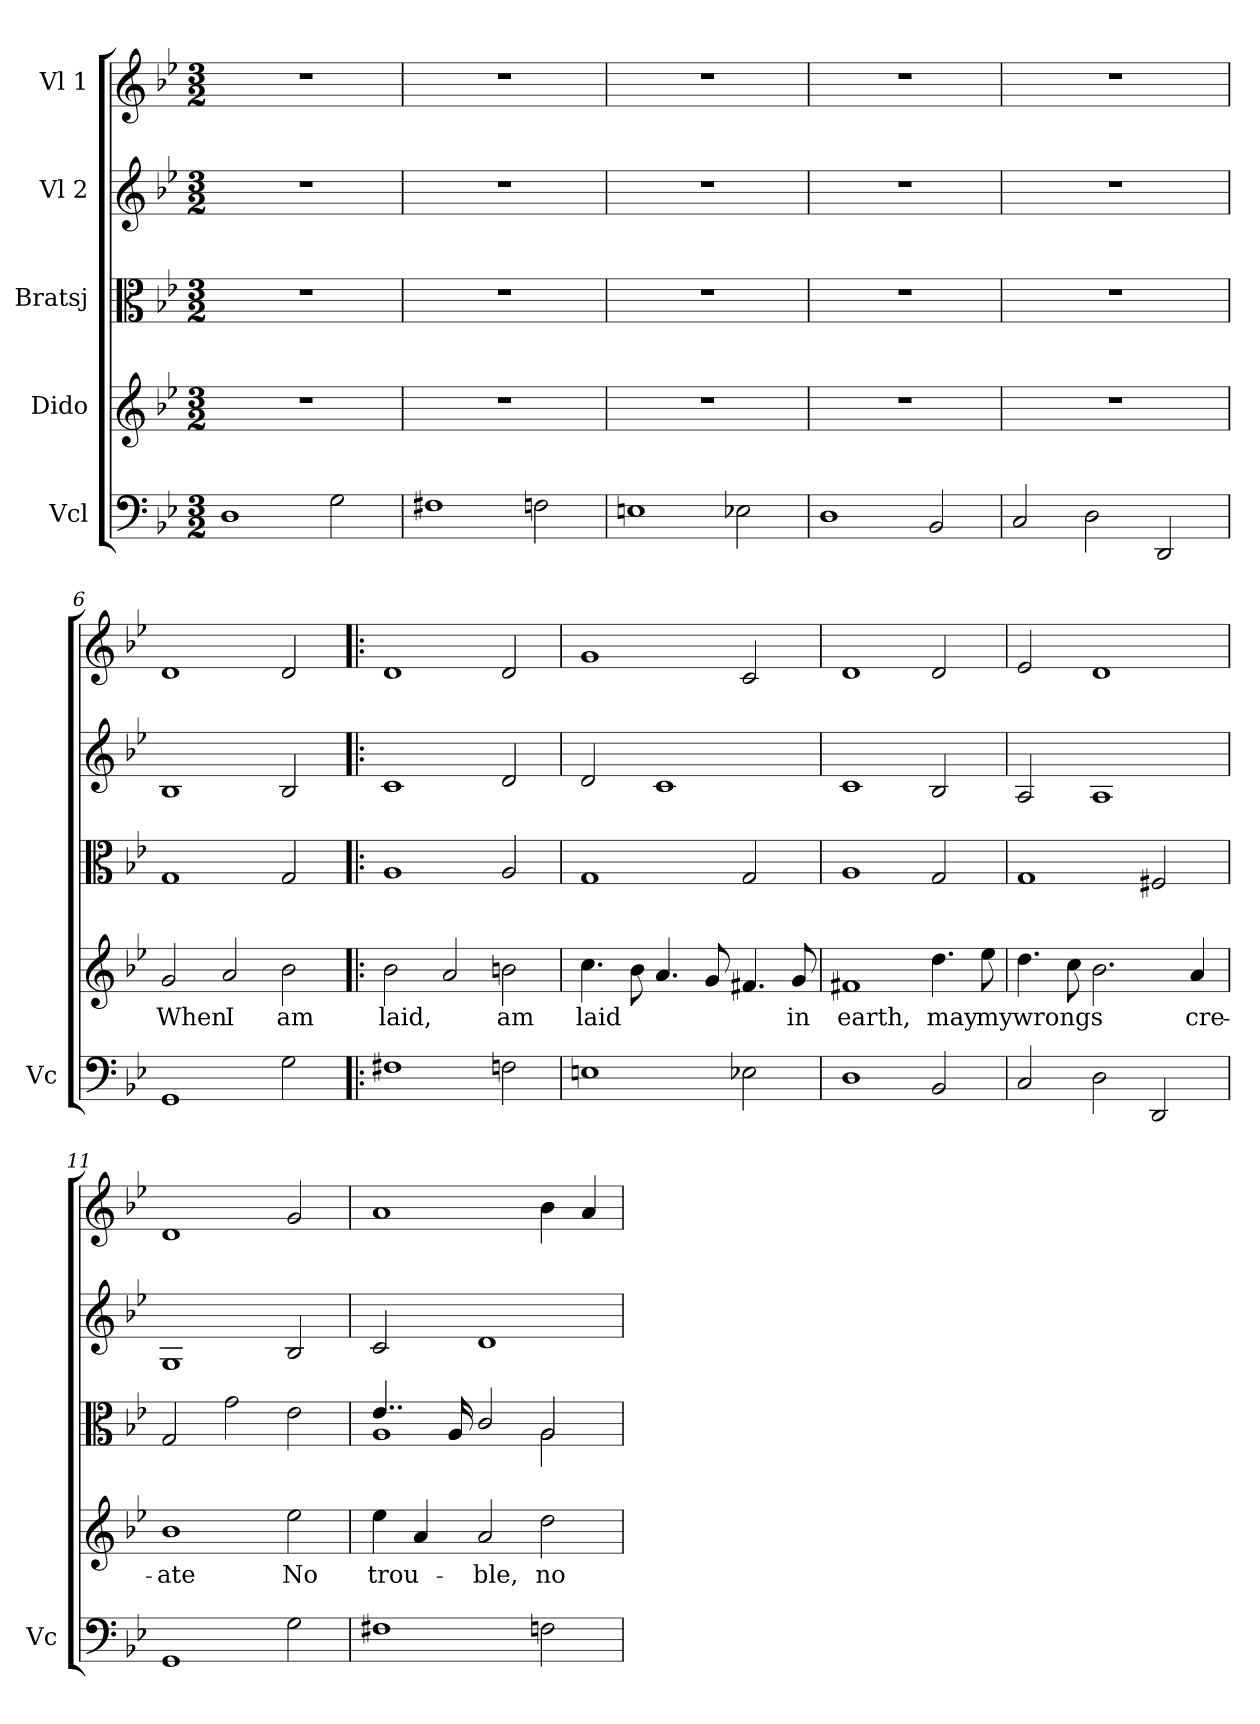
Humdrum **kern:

**kern	**kern	**text	**kern	**kern	**kern
*part5	*part4	*part4	*part3	*part2	*part1
*staff5	*staff4	*staff4	*staff3	*staff2	*staff1
*I"Vcl	*I"Dido	*	*I"Bratsj	*I"Vl 2	*I"Vl 1
*I'Vc	*	*	*	*	*
*clefF4	*clefG2	*	*clefC3	*clefG2	*clefG2
*k[b-e-]	*k[b-e-]	*	*k[b-e-]	*k[b-e-]	*k[b-e-]
*M3/2	*M3/2	*	*M3/2	*M3/2	*M3/2
*MM136	*MM136	*	*MM136	*MM136	*MM136
=1	=1	=1	=1	=1	=1
1D	1.r	.	1.r	1.r	1.r
2G\	.	.	.	.	.
=2	=2	=2	=2	=2	=2
1F#X	1.r	.	1.r	1.r	1.r
2Fn\	.	.	.	.	.
=3	=3	=3	=3	=3	=3
1En	1.r	.	1.r	1.r	1.r
2E-X\	.	.	.	.	.
=4	=4	=4	=4	=4	=4
1D	1.r	.	1.r	1.r	1.r
2BB-/	.	.	.	.	.
=5	=5	=5	=5	=5	=5
2C/	1.r	.	1.r	1.r	1.r
2D\	.	.	.	.	.
2DD/	.	.	.	.	.
=6	=6	=6	=6	=6	=6
!	!	!LO:LY:b	!	!	!
1GG	2g/	When	1G	1B-	1d
!	!	!LO:LY:b	!	!	!
.	2a/	I	.	.	.
!	!	!LO:LY:b	!	!	!
2G\	2b-\	am	2G/	2B-/	2d/
=7!|:	=7!|:	=7!|:	=7!|:	=7!|:	=7!|:
!	!	!LO:LY:b	!	!	!
1F#X	2b-\	laid,	1A	1c	1d
.	2a/	.	.	.	.
!	!	!LO:LY:b	!	!	!
2Fn\	2bn\	am	2A/	2d/	2d/
!!LO:LB:g=z
=8	=8	=8	=8	=8	=8
!	!	!LO:LY:b	!	!	!
1En	4.cc\	laid	1G	2d/	1g
.	8b-\	.	.	.	.
.	4.a/	.	.	1c	.
.	8g/	.	.	.	.
2E-X\	4.f#X/	.	2G/	.	2c/
!	!	!LO:LY:b	!	!	!
.	8g/	in	.	.	.
=9	=9	=9	=9	=9	=9
!	!	!LO:LY:b	!	!	!
1D	1f#X	earth,	1A	1c	1d
!	!	!LO:LY:b	!	!	!
2BB-/	4.dd\	may	2G/	2B-/	2d/
!	!	!LO:LY:b	!	!	!
.	8ee-\	my	.	.	.
=10	=10	=10	=10	=10	=10
!	!	!LO:LY:b	!	!	!
2C/	4.dd\	wrongs	1G	2A/	2e-/
.	8cc\	.	.	.	.
2D\	2.b-\	.	.	1A	1d
2DD/	.	.	2F#X/	.	.
!	!	!LO:LY:b	!	!	!
.	4a/	cre-	.	.	.
=11	=11	=11	=11	=11	=11
!	!	!LO:LY:b	!	!	!
1GG	1b-	-ate	2G/	1G	1d
.	.	.	2g\	.	.
!	!	!LO:LY:b	!	!	!
2G\	2ee-\	No	2e-\	2B-/	2g/
=12	=12	=12	=12	=12	=12
!	!	!LO:LY:b	!	!	!
*	*	*	*^	*	*
1F#X	4ee-\	trou-	4..e-/	1A	2c/	1a
.	4a/	.	.	.	.	.
.	.	.	16A/	.	.	.
!	!	!LO:LY:b	!	!	!	!
.	2a/	-ble,	2c/	.	1d	.
!	!	!LO:LY:b	!	!	!	!
2Fn\	2dd\	no	2A/	2A\	.	4b-\
.	.	.	.	.	.	4a/
*	*	*	*v	*v	*	*
=	=	=	=	=	=
*-	*-	*-	*-	*-	*-
